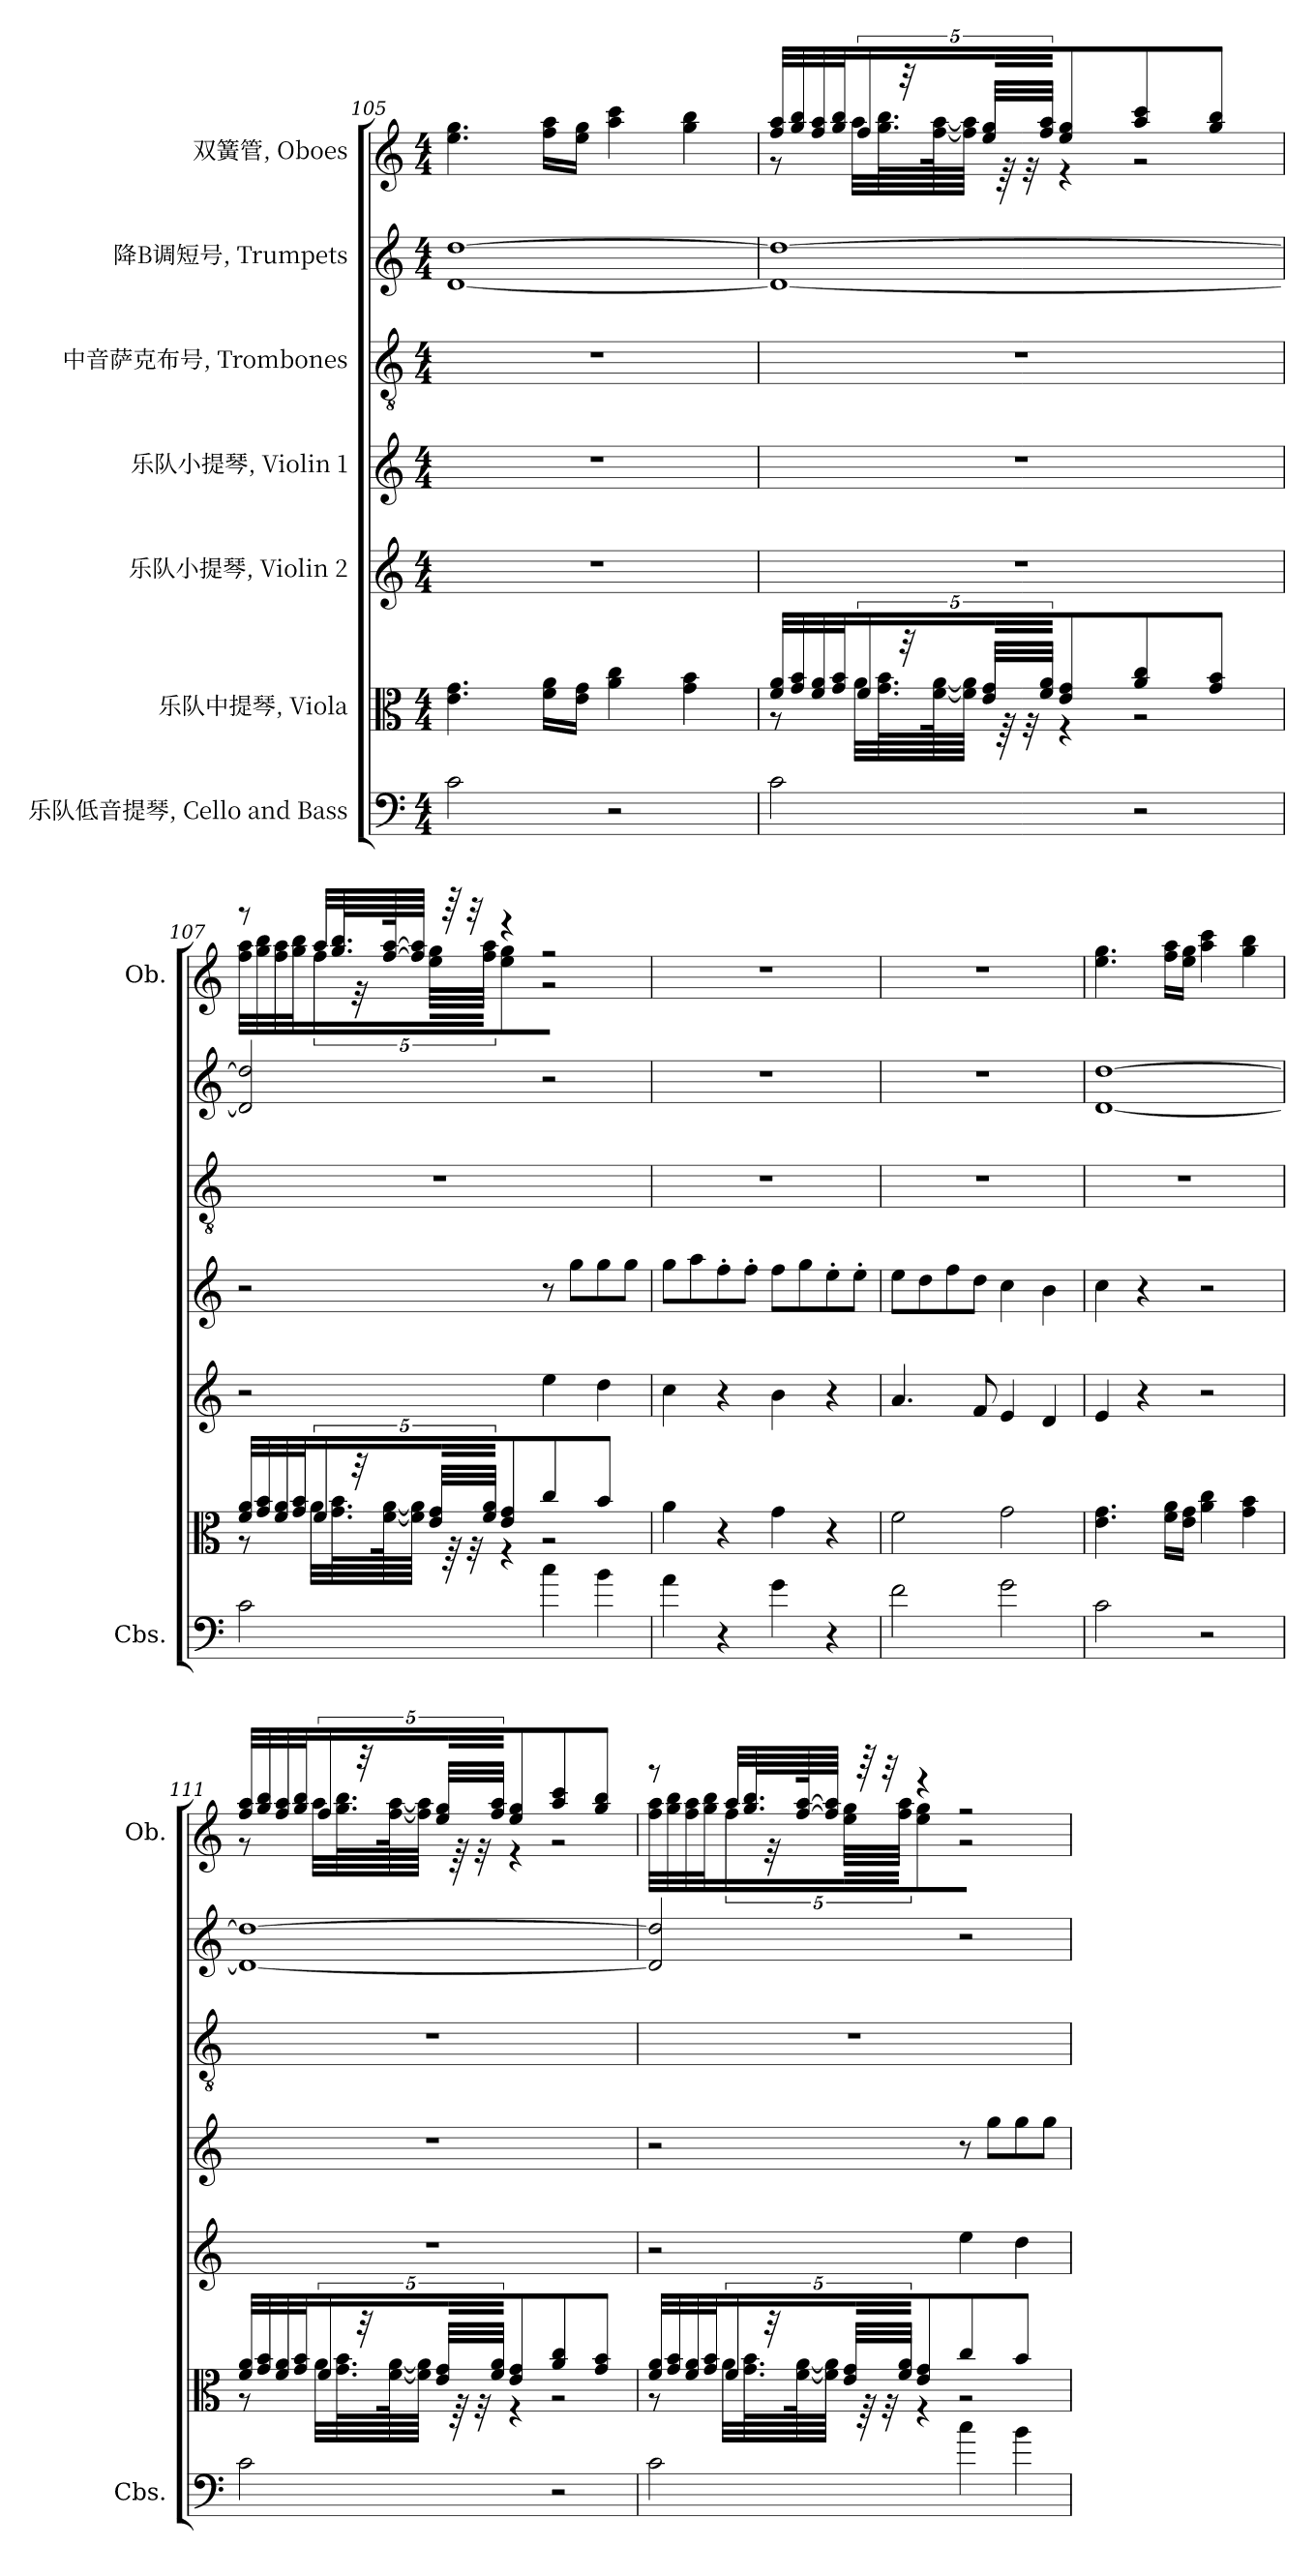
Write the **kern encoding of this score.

**kern	**kern	**kern	**kern	**kern	**kern	**kern
*part7	*part6	*part5	*part4	*part3	*part2	*part1
*staff7	*staff6	*staff5	*staff4	*staff3	*staff2	*staff1
*I"乐队低音提琴, Cello and Bass	*I"乐队中提琴, Viola	*I"乐队小提琴, Violin 2	*I"乐队小提琴, Violin 1	*I"中音萨克布号, Trombones	*I"降B调短号, Trumpets	*I"双簧管, Oboes
*I'Cbs.	*	*	*	*	*	*I'Ob.
*clefF4	*clefC3	*clefG2	*clefG2	*clefGv2	*clefG2	*clefG2
*ITrd7c12	*	*	*	*	*ITrd1c2	*
*k[]	*k[]	*k[]	*k[]	*k[]	*k[b-e-]	*k[]
*M4/4	*M4/4	*M4/4	*M4/4	*M4/4	*M4/4	*M4/4
=105	=105	=105	=105	=105	=105	=105
2C\	4.e\ 4.g\	1r	1r	1r	[1c [1cc	4.ee\ 4.gg\
.	16f\ 16a\LL	.	.	.	.	16ff\ 16aa\LL
.	16e\ 16g\JJ	.	.	.	.	16ee\ 16gg\JJ
2r	4a\ 4cc\	.	.	.	.	4aa\ 4ccc\
.	4g\ 4b\	.	.	.	.	4gg\ 4bb\
!!LO:PB:g=z
=106	=106	=106	=106	=106	=106	=106
*	*^	*	*	*	*	*^
2C\	32f/ 32a/LLL	8r	1r	1r	1r	1c_ 1cc_	32ff/ 32aa/LLL	8r
.	32g/ 32b/	.	.	.	.	.	32gg/ 32bb/	.
.	32f/ 32a/	.	.	.	.	.	32ff/ 32aa/	.
.	32g/ 32b/J	.	.	.	.	.	32gg/ 32bb/J	.
.	20f/JJ	32a\LLL	.	.	.	.	20ff/JJ	32aa\LLL
.	.	64.g\ 64.b\L	.	.	.	.	.	64.gg\ 64.bb\L
.	40r	.	.	.	.	.	40r	.
.	.	[128f\ [128a\K	.	.	.	.	.	[128ff\ [128aa\K
.	.	64f\] 64a\]JJJJ	.	.	.	.	.	64ff\] 64aa\]JJJJ
.	40e/ 40g/LLL	.	.	.	.	.	40ee/ 40gg/LLL	.
.	.	64r	.	.	.	.	.	64r
.	.	32r	.	.	.	.	.	32r
.	40f/ 40a/JJJ	.	.	.	.	.	40ff/ 40aa/JJJ	.
.	4e/ 4g/	4r	.	.	.	.	4ee/ 4gg/	4r
2r	4a/ 4cc/	2r	.	.	.	.	4aa/ 4ccc/	2r
.	4g/ 4b/	.	.	.	.	.	4gg/ 4bb/	.
!!LO:PB:g=z	!!
=107	=107	=107	=107	=107	=107	=107	=107	=107
2C\	32f/ 32a/LLL	8r	2r	2r	1r	2c/] 2cc/]	8r	32ff\ 32aa\LLL
.	32g/ 32b/	.	.	.	.	.	.	32gg\ 32bb\
.	32f/ 32a/	.	.	.	.	.	.	32ff\ 32aa\
.	32g/ 32b/J	.	.	.	.	.	.	32gg\ 32bb\J
.	20f/JJ	32a\LLL	.	.	.	.	32aa/LLL	20ff\JJ
.	.	64.g\ 64.b\L	.	.	.	.	64.gg/ 64.bb/L	.
.	40r	.	.	.	.	.	.	40r
.	.	[128f\ [128a\K	.	.	.	.	[128ff/ [128aa/K	.
.	.	64f\] 64a\]JJJJ	.	.	.	.	64ff/] 64aa/]JJJJ	.
.	40e/ 40g/LLL	.	.	.	.	.	.	40ee\ 40gg\LLL
.	.	64r	.	.	.	.	64r	.
.	.	32r	.	.	.	.	32r	.
.	40f/ 40a/JJJ	.	.	.	.	.	.	40ff\ 40aa\JJJ
.	4e/ 4g/	4r	.	.	.	.	4r	4ee\ 4gg\
4c\	4cc/	2r	4ee\	8r	.	2r	2r	2r
.	.	.	.	8gg\L	.	.	.	.
4B\	4b/	.	4dd\	8gg\	.	.	.	.
.	.	.	.	8gg\J	.	.	.	.
*	*v	*v	*	*	*	*	*v	*v
=108	=108	=108	=108	=108	=108	=108
4A\	4a\	4cc\	8gg\L	1r	1r	1r
.	.	.	8aa\	.	.	.
4r	4r	4r	8ff'\	.	.	.
.	.	.	8ff'\J	.	.	.
4G\	4g\	4b\	8ff\L	.	.	.
.	.	.	8gg\	.	.	.
4r	4r	4r	8ee'\	.	.	.
.	.	.	8ee'\J	.	.	.
=109	=109	=109	=109	=109	=109	=109
2F\	2f\	4.a/	8ee\L	1r	1r	1r
.	.	.	8dd\	.	.	.
.	.	.	8ff\	.	.	.
.	.	8f/	8dd\J	.	.	.
2G\	2g\	4e/	4cc\	.	.	.
.	.	4d/	4b\	.	.	.
!!LO:PB:g=z
=110	=110	=110	=110	=110	=110	=110
2C\	4.e\ 4.g\	4e/	4cc\	1r	[1c [1cc	4.ee\ 4.gg\
.	.	4r	4r	.	.	.
.	16f\ 16a\LL	.	.	.	.	16ff\ 16aa\LL
.	16e\ 16g\JJ	.	.	.	.	16ee\ 16gg\JJ
2r	4a\ 4cc\	2r	2r	.	.	4aa\ 4ccc\
.	4g\ 4b\	.	.	.	.	4gg\ 4bb\
=111	=111	=111	=111	=111	=111	=111
*	*^	*	*	*	*	*^
2C\	32f/ 32a/LLL	8r	1r	1r	1r	1c_ 1cc_	32ff/ 32aa/LLL	8r
.	32g/ 32b/	.	.	.	.	.	32gg/ 32bb/	.
.	32f/ 32a/	.	.	.	.	.	32ff/ 32aa/	.
.	32g/ 32b/J	.	.	.	.	.	32gg/ 32bb/J	.
.	20f/JJ	32a\LLL	.	.	.	.	20ff/JJ	32aa\LLL
.	.	64.g\ 64.b\L	.	.	.	.	.	64.gg\ 64.bb\L
.	40r	.	.	.	.	.	40r	.
.	.	[128f\ [128a\K	.	.	.	.	.	[128ff\ [128aa\K
.	.	64f\] 64a\]JJJJ	.	.	.	.	.	64ff\] 64aa\]JJJJ
.	40e/ 40g/LLL	.	.	.	.	.	40ee/ 40gg/LLL	.
.	.	64r	.	.	.	.	.	64r
.	.	32r	.	.	.	.	.	32r
.	40f/ 40a/JJJ	.	.	.	.	.	40ff/ 40aa/JJJ	.
.	4e/ 4g/	4r	.	.	.	.	4ee/ 4gg/	4r
2r	4a/ 4cc/	2r	.	.	.	.	4aa/ 4ccc/	2r
.	4g/ 4b/	.	.	.	.	.	4gg/ 4bb/	.
!!LO:PB:g=z	!!
=112	=112	=112	=112	=112	=112	=112	=112	=112
2C\	32f/ 32a/LLL	8r	2r	2r	1r	2c/] 2cc/]	8r	32ff\ 32aa\LLL
.	32g/ 32b/	.	.	.	.	.	.	32gg\ 32bb\
.	32f/ 32a/	.	.	.	.	.	.	32ff\ 32aa\
.	32g/ 32b/J	.	.	.	.	.	.	32gg\ 32bb\J
.	20f/JJ	32a\LLL	.	.	.	.	32aa/LLL	20ff\JJ
.	.	64.g\ 64.b\L	.	.	.	.	64.gg/ 64.bb/L	.
.	40r	.	.	.	.	.	.	40r
.	.	[128f\ [128a\K	.	.	.	.	[128ff/ [128aa/K	.
.	.	64f\] 64a\]JJJJ	.	.	.	.	64ff/] 64aa/]JJJJ	.
.	40e/ 40g/LLL	.	.	.	.	.	.	40ee\ 40gg\LLL
.	.	64r	.	.	.	.	64r	.
.	.	32r	.	.	.	.	32r	.
.	40f/ 40a/JJJ	.	.	.	.	.	.	40ff\ 40aa\JJJ
.	4e/ 4g/	4r	.	.	.	.	4r	4ee\ 4gg\
4c\	4cc/	2r	4ee\	8r	.	2r	2r	2r
.	.	.	.	8gg\L	.	.	.	.
4B\	4b/	.	4dd\	8gg\	.	.	.	.
.	.	.	.	8gg\J	.	.	.	.
*	*v	*v	*	*	*	*	*v	*v
=	=	=	=	=	=	=
*-	*-	*-	*-	*-	*-	*-
